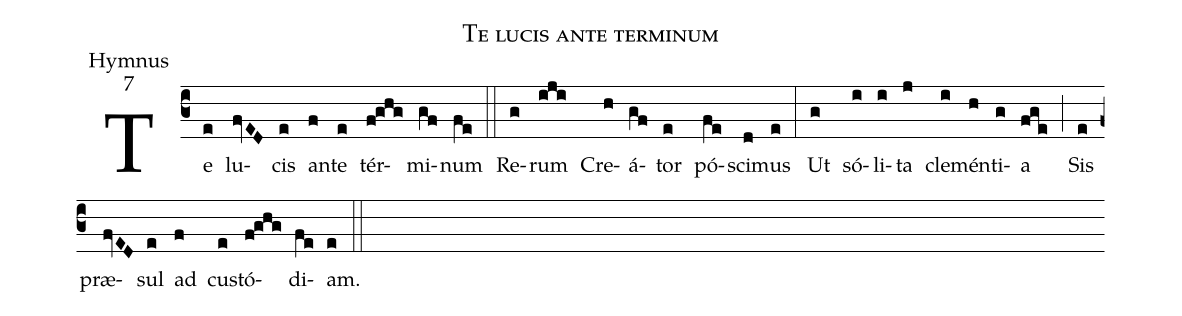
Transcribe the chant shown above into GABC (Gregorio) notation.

name:Te lucis ante terminum;
office-part:Hymnus;
mode:7;
%%
(c3) Te(e) lu(fvED)cis(e) an(f)te(e) tér(f!ghg)mi(gf)num(fe) (::)
Re(g)rum(iji) Cre(h)á(gf)tor(e) pó(fe)sci(d)mus(e) (:)
Ut(g) só(i)li(i)ta(j) cle(i)mén(h)ti(g)a(fge) (;) Sis(e) præ(fvED)sul(e) ad(f) cu(e)stó(f!ghg)di(fe)am.(e) (::)
